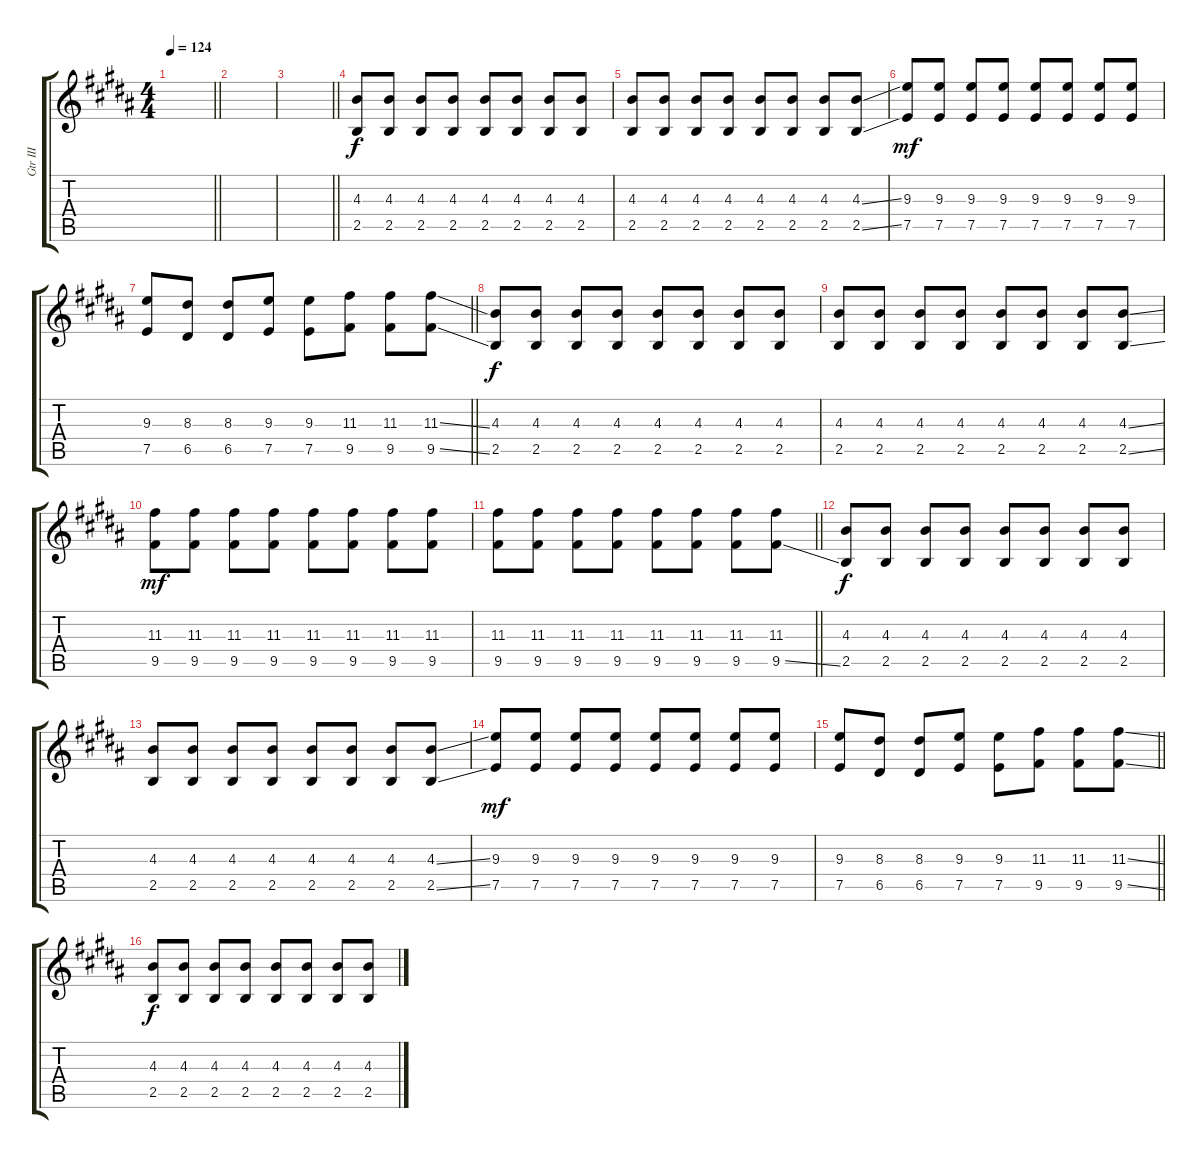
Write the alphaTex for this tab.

\track ("Gtr III" "Gtr III") {instrument overdrivenguitar}
\staff {score tabs}
\tuning (E4 B3 G3 D3 A2 E2) {hide}
\ts (4 4)
\tempo 124
\clef g2
\barLineRight lightlight
\ks b
|
|
\barLineRight lightlight
|
(4.3 2.5).8 (4.3 2.5).8 (4.3 2.5).8 (4.3 2.5).8 (4.3 2.5).8 (4.3 2.5).8 (4.3 2.5).8 (4.3 2.5).8 |
(4.3 2.5).8 (4.3 2.5).8 (4.3 2.5).8 (4.3 2.5).8 (4.3 2.5).8 (4.3 2.5).8 (4.3 2.5).8 (4.3{ss} 2.5{ss}).8 |
(9.3 7.5).8{dy mf} (9.3 7.5).8 (9.3 7.5).8 (9.3 7.5).8 (9.3 7.5).8 (9.3 7.5).8 (9.3 7.5).8 (9.3 7.5).8 |
\barLineRight lightlight
(9.3 7.5).8 (8.3 6.5).8 (8.3 6.5).8 (9.3 7.5).8 (9.3 7.5).8 (11.3 9.5).8 (11.3 9.5).8 (11.3{ss} 9.5{ss}).8 |
(4.3 2.5).8{dy f} (4.3 2.5).8 (4.3 2.5).8 (4.3 2.5).8 (4.3 2.5).8 (4.3 2.5).8 (4.3 2.5).8 (4.3 2.5).8 |
(4.3 2.5).8 (4.3 2.5).8 (4.3 2.5).8 (4.3 2.5).8 (4.3 2.5).8 (4.3 2.5).8 (4.3 2.5).8 (4.3{ss} 2.5{ss}).8 |
(11.3 9.5).8{dy mf} (11.3 9.5).8 (11.3 9.5).8 (11.3 9.5).8 (11.3 9.5).8 (11.3 9.5).8 (11.3 9.5).8 (11.3 9.5).8 |
\barLineRight lightlight
(11.3 9.5).8 (11.3 9.5).8 (11.3 9.5).8 (11.3 9.5).8 (11.3 9.5).8 (11.3 9.5).8 (11.3 9.5).8 (11.3 9.5{ss}).8 |
(4.3 2.5).8{dy f} (4.3 2.5).8 (4.3 2.5).8 (4.3 2.5).8 (4.3 2.5).8 (4.3 2.5).8 (4.3 2.5).8 (4.3 2.5).8 |
(4.3 2.5).8 (4.3 2.5).8 (4.3 2.5).8 (4.3 2.5).8 (4.3 2.5).8 (4.3 2.5).8 (4.3 2.5).8 (4.3{ss} 2.5{ss}).8 |
(9.3 7.5).8{dy mf} (9.3 7.5).8 (9.3 7.5).8 (9.3 7.5).8 (9.3 7.5).8 (9.3 7.5).8 (9.3 7.5).8 (9.3 7.5).8 |
\barLineRight lightlight
(9.3 7.5).8 (8.3 6.5).8 (8.3 6.5).8 (9.3 7.5).8 (9.3 7.5).8 (11.3 9.5).8 (11.3 9.5).8 (11.3{ss} 9.5{ss}).8 |
(4.3 2.5).8{dy f} (4.3 2.5).8 (4.3 2.5).8 (4.3 2.5).8 (4.3 2.5).8 (4.3 2.5).8 (4.3 2.5).8 (4.3 2.5).8
